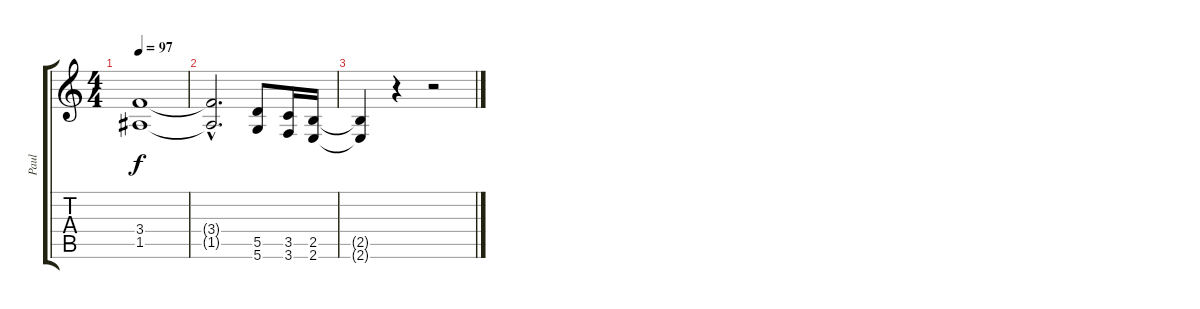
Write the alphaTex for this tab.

\track ("Paul" "Paul") {instrument distortionguitar}
\staff {score tabs}
\tuning (E4 B3 G3 D3 A2 D2) {hide}
\ts (4 4)
\tempo 97
\clef g2
\ks c
(3.4{t} 1.5{t}).1{dy f} |
(3.4{hac t} 1.5{hac t}).2{d} (5.5 5.6).8 (3.5 3.6).16 (2.5 2.6).16 |
(2.5{t} 2.6{t}).4 r.4 r.2
